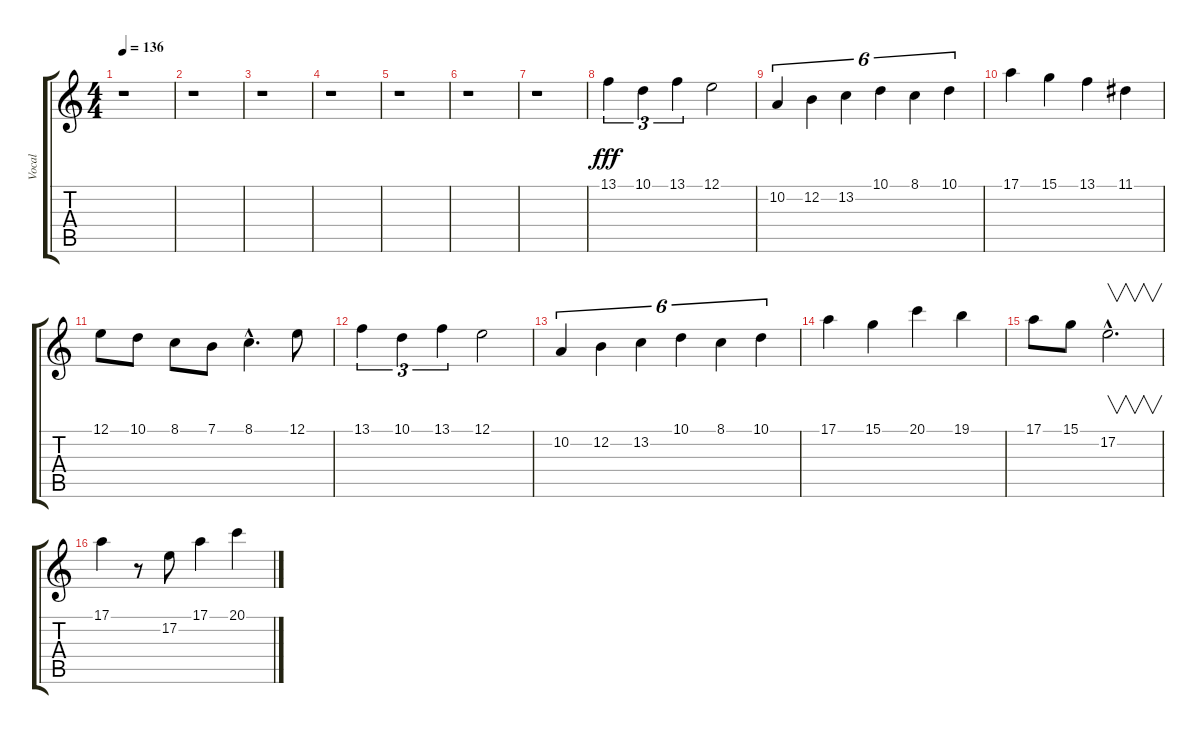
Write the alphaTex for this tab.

\track ("Vocal" "Vocal") {instrument synthvoice}
\staff {score tabs}
\tuning (E4 B3 G3 D3 A2 E2) {hide}
\ts (4 4)
\tempo 136
\clef g2
\ks c
r.1{dy f} |
r.1 |
r.1 |
r.1 |
r.1 |
r.1 |
r.1 |
13.1.4{tu (3 2) dy fff} 10.1.4{tu (3 2)} 13.1.4{tu (3 2)} 12.1.2 |
10.2.4{tu (6 4)} 12.2.4{tu (6 4)} 13.2.4{tu (6 4)} 10.1.4{tu (6 4)} 8.1.4{tu (6 4)} 10.1.4{tu (6 4)} |
17.1.4 15.1.4 13.1.4 11.1.4 |
12.1.8 10.1.8 8.1.8 7.1.8 8.1{hac}.4{d} 12.1.8 |
13.1.4{tu (3 2)} 10.1.4{tu (3 2)} 13.1.4{tu (3 2)} 12.1.2 |
10.2.4{tu (6 4)} 12.2.4{tu (6 4)} 13.2.4{tu (6 4)} 10.1.4{tu (6 4)} 8.1.4{tu (6 4)} 10.1.4{tu (6 4)} |
17.1.4 15.1.4 20.1.4 19.1.4 |
17.1.8 15.1.8 17.2{hac}.2{v d} |
17.1.4 r.8 17.2.8 17.1.4 20.1.4
